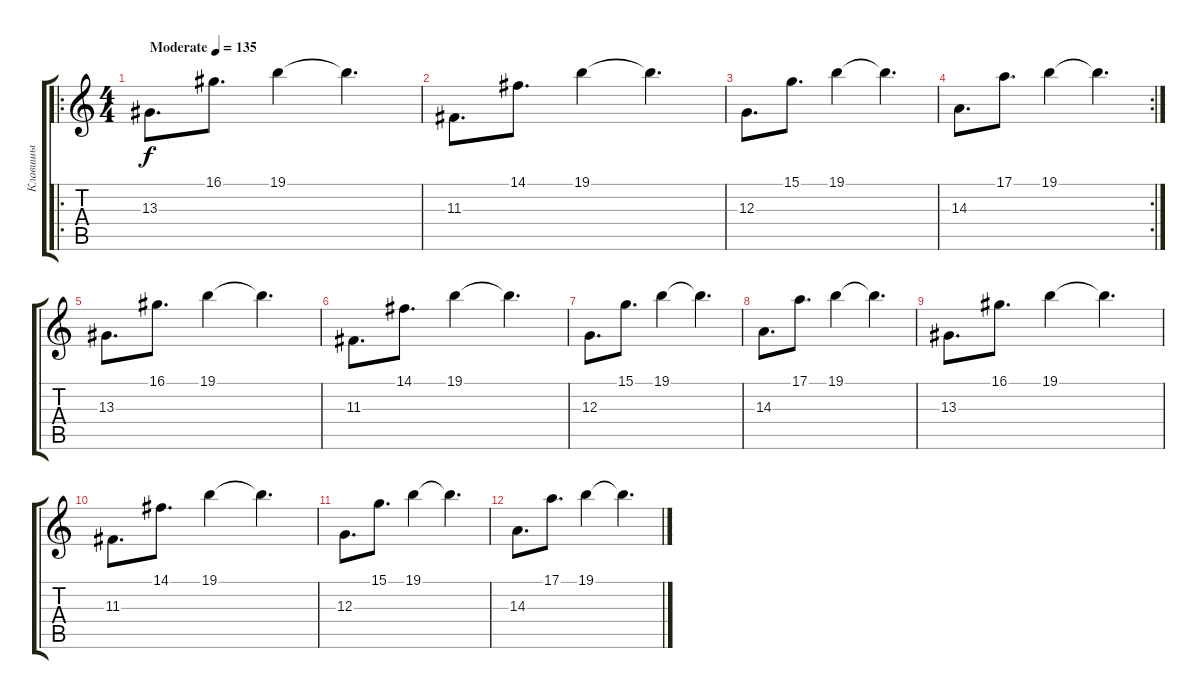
\track ("Клавишы" "Клавишы") {instrument acousticgrandpiano}
\staff {score tabs}
\tuning (E4 B3 G3 D3 A2 E2) {hide}
\ro
\ts (4 4)
\tempo (135 "Moderate")
\clef g2
\ks c
13.3.8{d dy f instrument acousticgrandpiano} 16.1.8{d} 19.1.4 19.1{t}.4{d} |
11.3.8{d} 14.1.8{d} 19.1.4 19.1{t}.4{d} |
12.3.8{d} 15.1.8{d} 19.1.4 19.1{t}.4{d} |
\rc 2
14.3.8{d} 17.1.8{d} 19.1.4 19.1{t}.4{d} |
13.3.8{d} 16.1.8{d} 19.1.4 19.1{t}.4{d} |
11.3.8{d} 14.1.8{d} 19.1.4 19.1{t}.4{d} |
12.3.8{d} 15.1.8{d} 19.1.4 19.1{t}.4{d} |
14.3.8{d} 17.1.8{d} 19.1.4 19.1{t}.4{d} |
13.3.8{d} 16.1.8{d} 19.1.4 19.1{t}.4{d} |
11.3.8{d} 14.1.8{d} 19.1.4 19.1{t}.4{d} |
12.3.8{d} 15.1.8{d} 19.1.4 19.1{t}.4{d} |
14.3.8{d} 17.1.8{d} 19.1.4 19.1{t}.4{d}
